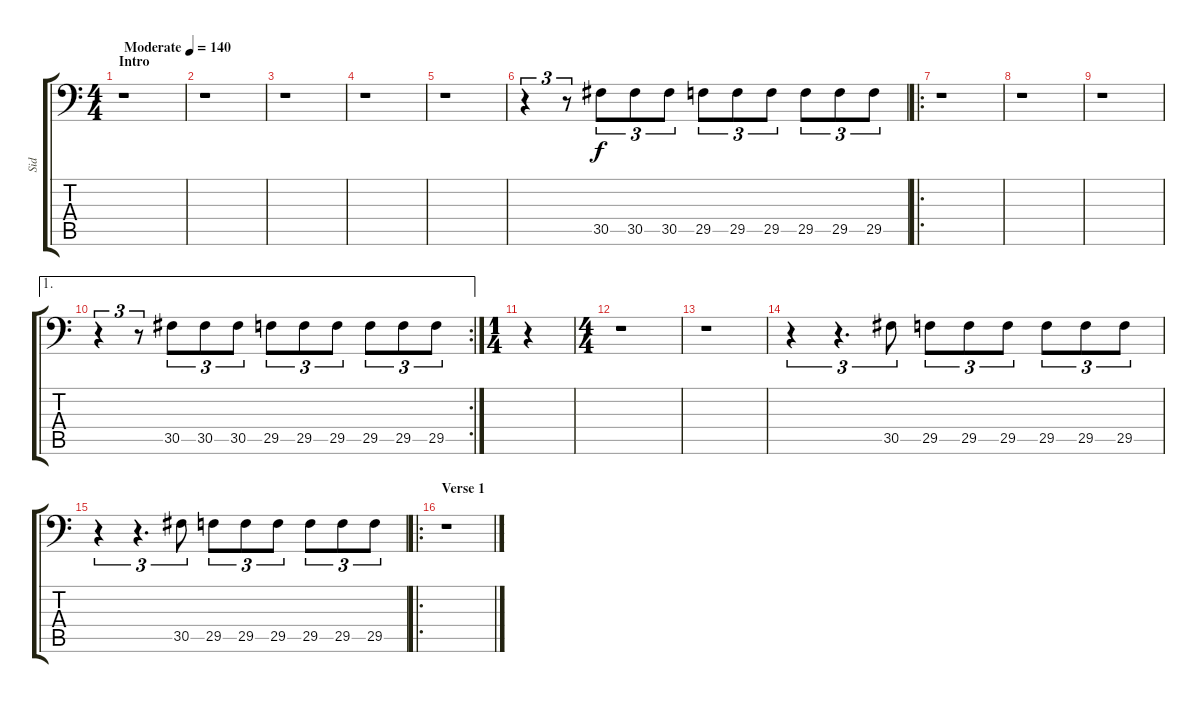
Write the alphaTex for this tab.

\track ("Sid" "Sid") {instrument acousticgrandpiano}
\staff {score tabs}
\tuning (C-1 C-1 C-1 C-1 C-1 C-1) {hide}
\ts (4 4)
\section ("" "Intro")
\tempo (140 "Moderate")
\clef f4
\ks c
r.1{dy f instrument acousticgrandpiano} |
r.1 |
r.1 |
r.1 |
r.1 |
r.4{tu (3 2)} r.8{tu (3 2)} 30.5.8{tu (3 2)} 30.5.8{tu (3 2)} 30.5.8{tu (3 2)} 29.5.8{tu (3 2)} 29.5.8{tu (3 2)} 29.5.8{tu (3 2)} 29.5.8{tu (3 2)} 29.5.8{tu (3 2)} 29.5.8{tu (3 2)} |
\ro
r.1 |
r.1 |
r.1 |
\ae 1
\rc 2
r.4{tu (3 2)} r.8{tu (3 2)} 30.5.8{tu (3 2)} 30.5.8{tu (3 2)} 30.5.8{tu (3 2)} 29.5.8{tu (3 2)} 29.5.8{tu (3 2)} 29.5.8{tu (3 2)} 29.5.8{tu (3 2)} 29.5.8{tu (3 2)} 29.5.8{tu (3 2)} |
\ts (1 4)
r.4 |
\ts (4 4)
r.1 |
r.1 |
r.4{tu (3 2)} r.4{d tu (3 2)} 30.5.8{tu (3 2)} 29.5.8{tu (3 2)} 29.5.8{tu (3 2)} 29.5.8{tu (3 2)} 29.5.8{tu (3 2)} 29.5.8{tu (3 2)} 29.5.8{tu (3 2)} |
r.4{tu (3 2)} r.4{d tu (3 2)} 30.5.8{tu (3 2)} 29.5.8{tu (3 2)} 29.5.8{tu (3 2)} 29.5.8{tu (3 2)} 29.5.8{tu (3 2)} 29.5.8{tu (3 2)} 29.5.8{tu (3 2)} |
\ro
\section ("" "Verse 1")
r.1
